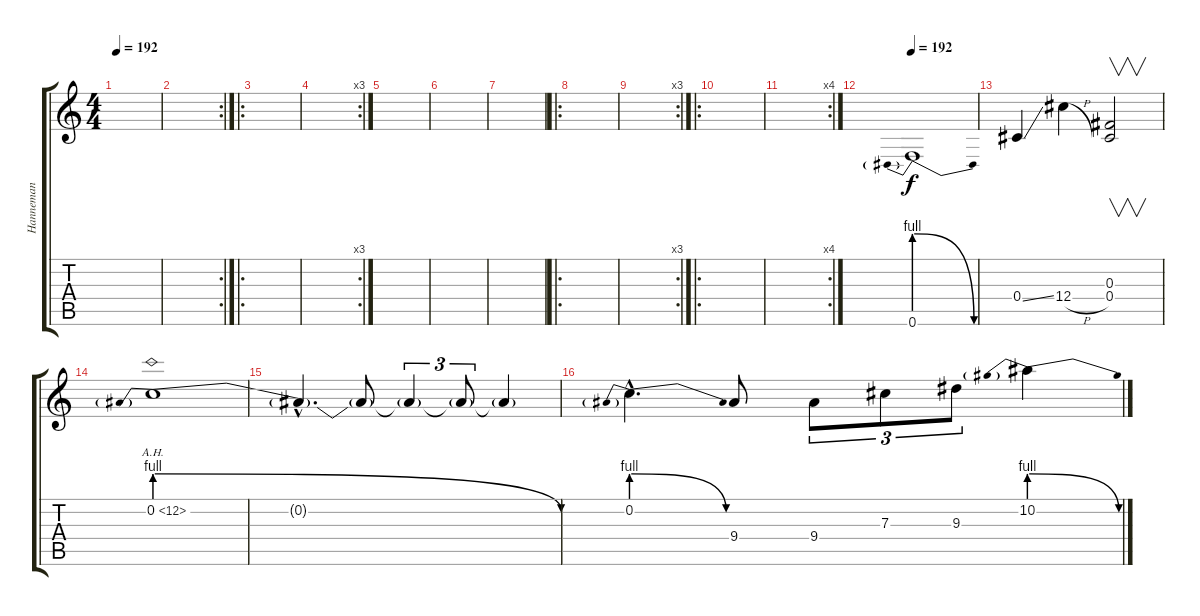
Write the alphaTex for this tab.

\track (" Hanneman solo" " Hanneman ") {instrument distortionguitar}
\staff {score tabs}
\tuning (Eb4 Bb3 Gb3 Db3 Ab2 Eb2) {hide}
\ts (4 4)
\tempo 192
\clef g2
\ks c
|
\rc 2
|
\ro
|
\rc 3
|
|
|
|
\ro
|
\rc 3
|
\ro
|
\rc 4
|
\tempo 192
0.6{be (prebendrelease 0 4 60 0)}.1 |
0.4{ss}.4 12.4{h}.4 (0.3 0.4).2{v} |
0.2{be (prebendrelease 0 4 60 0) ah 12}.1 |
0.2{hac t}.4{d} 0.2{t}.8 0.2{t}.4{tu (3 2)} 0.2{t}.8{tu (3 2)} 0.2{t}.4 |
0.2{be (prebendrelease 0 4 60 0) hac}.4{d} 9.4.8 9.4.8{tu (3 2)} 7.3.8{tu (3 2)} 9.3.8{tu (3 2)} 10.2{be (prebendrelease 0 4 60 0)}.4
